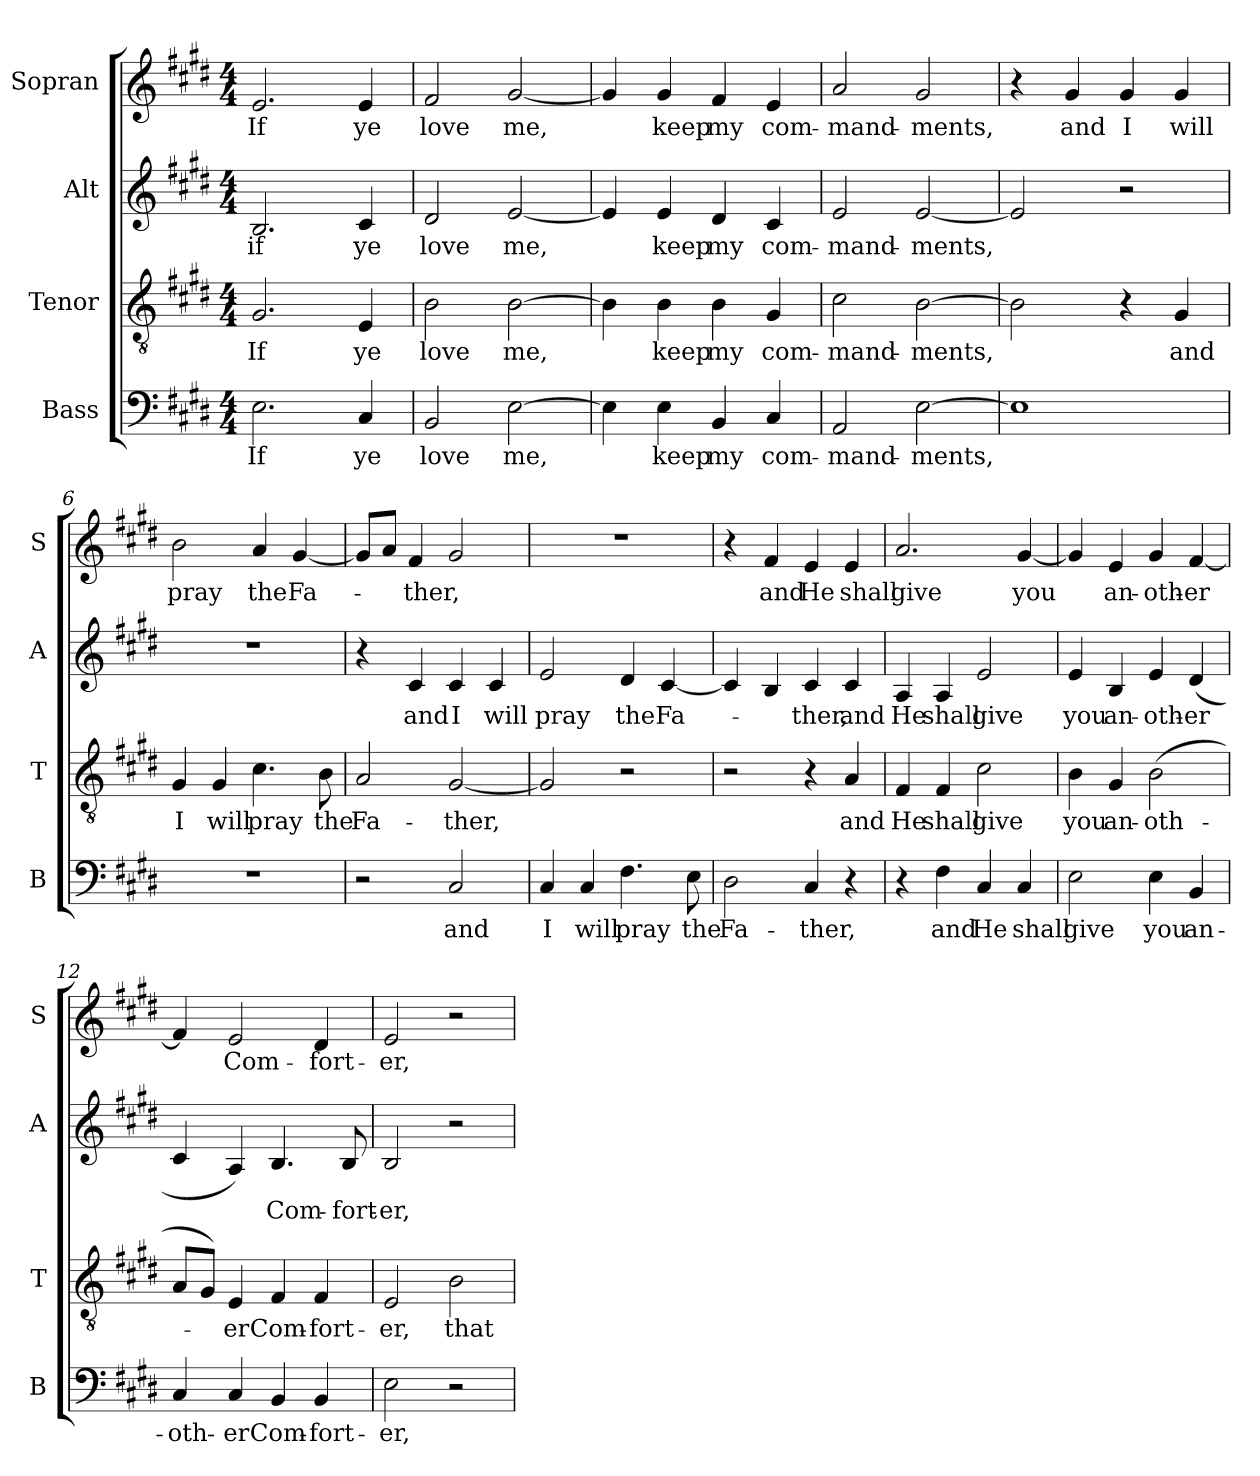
**kern	**text	**kern	**text	**kern	**text	**kern	**text
*part4	*part4	*part3	*part3	*part2	*part2	*part1	*part1
*staff4	*staff4	*staff3	*staff3	*staff2	*staff2	*staff1	*staff1
*I"Bass	*	*I"Tenor	*	*I"Alt	*	*I"Sopran	*
*I'B	*	*I'T	*	*I'A	*	*I'S	*
*clefF4	*	*clefGv2	*	*clefG2	*	*clefG2	*
*k[f#c#g#d#]	*	*k[f#c#g#d#]	*	*k[f#c#g#d#]	*	*k[f#c#g#d#]	*
*E:	*	*E:	*	*E:	*	*E:	*
*M4/4	*	*M4/4	*	*M4/4	*	*M4/4	*
*MM90	*	*MM90	*	*MM90	*	*MM90	*
=1	=1	=1	=1	=1	=1	=1	=1
!	!LO:LY:b	!	!LO:LY:b	!	!LO:LY:b	!	!LO:LY:b
2.E\	If	2.G#/	If	2.B/	if	2.e/	If
!	!LO:LY:b	!	!LO:LY:b	!	!LO:LY:b	!	!LO:LY:b
4C#/	ye	4E/	ye	4c#/	ye	4e/	ye
=2	=2	=2	=2	=2	=2	=2	=2
!	!LO:LY:b	!	!LO:LY:b	!	!LO:LY:b	!	!LO:LY:b
2BB/	love	2B\	love	2d#/	love	2f#/	love
!	!LO:LY:b	!	!LO:LY:b	!	!LO:LY:b	!	!LO:LY:b
[2E\	me,	[2B\	me,	[2e/	me,	[2g#/	me,
=3	=3	=3	=3	=3	=3	=3	=3
4E\]	.	4B\]	.	4e/]	.	4g#/]	.
!	!LO:LY:b	!	!LO:LY:b	!	!LO:LY:b	!	!LO:LY:b
4E\	keep	4B\	keep	4e/	keep	4g#/	keep
!	!LO:LY:b	!	!LO:LY:b	!	!LO:LY:b	!	!LO:LY:b
4BB/	my	4B\	my	4d#/	my	4f#/	my
!	!LO:LY:b	!	!LO:LY:b	!	!LO:LY:b	!	!LO:LY:b
4C#/	com-	4G#/	com-	4c#/	com-	4e/	com-
=4	=4	=4	=4	=4	=4	=4	=4
!	!LO:LY:b	!	!LO:LY:b	!	!LO:LY:b	!	!LO:LY:b
2AA/	-mand-	2c#\	-mand-	2e/	-mand-	2a/	-mand-
!	!LO:LY:b	!	!LO:LY:b	!	!LO:LY:b	!	!LO:LY:b
[2E\	-ments,	[2B\	-ments,	[2e/	-ments,	2g#/	-ments,
=5	=5	=5	=5	=5	=5	=5	=5
1E]	.	2B\]	.	2e/]	.	4r	.
!	!	!	!	!	!	!	!LO:LY:b
.	.	.	.	.	.	4g#/	and
!	!	!	!	!	!	!	!LO:LY:b
.	.	4r	.	2r	.	4g#/	I
!	!	!	!LO:LY:b	!	!	!	!LO:LY:b
.	.	4G#/	and	.	.	4g#/	will
!!LO:LB:g=z
=6	=6	=6	=6	=6	=6	=6	=6
!	!	!	!LO:LY:b	!	!	!	!LO:LY:b
1r	.	4G#/	I	1r	.	2b\	pray
!	!	!	!LO:LY:b	!	!	!	!
.	.	4G#/	will	.	.	.	.
!	!	!	!LO:LY:b	!	!	!	!LO:LY:b
.	.	4.c#\	pray	.	.	4a/	the
!	!	!	!	!	!	!	!LO:LY:b
.	.	.	.	.	.	[4g#/	Fa-
!	!	!	!LO:LY:b	!	!	!	!
.	.	8B\	the	.	.	.	.
=7	=7	=7	=7	=7	=7	=7	=7
!	!	!	!LO:LY:b	!	!	!	!
2r	.	2A/	Fa-	4r	.	8g#/L]	.
.	.	.	.	.	.	8a/J	.
!	!	!	!	!	!LO:LY:b	!	!LO:LY:b
.	.	.	.	4c#/	and	4f#/	-ther,
!	!LO:LY:b	!	!LO:LY:b	!	!LO:LY:b	!	!
2C#/	and	[2G#/	-ther,	4c#/	I	2g#/	.
!	!	!	!	!	!LO:LY:b	!	!
.	.	.	.	4c#/	will	.	.
=8	=8	=8	=8	=8	=8	=8	=8
!	!LO:LY:b	!	!	!	!LO:LY:b	!	!
4C#/	I	2G#/]	.	2e/	pray	1r	.
!	!LO:LY:b	!	!	!	!	!	!
4C#/	will	.	.	.	.	.	.
!	!LO:LY:b	!	!	!	!LO:LY:b	!	!
4.F#\	pray	2r	.	4d#/	the	.	.
!	!	!	!	!	!LO:LY:b	!	!
.	.	.	.	[4c#/	Fa-	.	.
!	!LO:LY:b	!	!	!	!	!	!
8E\	the	.	.	.	.	.	.
=9	=9	=9	=9	=9	=9	=9	=9
!	!LO:LY:b	!	!	!	!	!	!
2D#\	Fa-	2r	.	4c#/]	.	4r	.
!	!	!	!	!	!	!	!LO:LY:b
.	.	.	.	4B/	.	4f#/	and
!	!LO:LY:b	!	!	!	!LO:LY:b	!	!LO:LY:b
4C#/	-ther,	4r	.	4c#/	-ther,	4e/	He
!	!	!	!LO:LY:b	!	!LO:LY:b	!	!LO:LY:b
4r	.	4A/	and	4c#/	and	4e/	shall
=10	=10	=10	=10	=10	=10	=10	=10
!	!	!	!LO:LY:b	!	!LO:LY:b	!	!LO:LY:b
4r	.	4F#/	He	4A/	He	2.a/	give
!	!LO:LY:b	!	!LO:LY:b	!	!LO:LY:b	!	!
4F#\	and	4F#/	shall	4A/	shall	.	.
!	!LO:LY:b	!	!LO:LY:b	!	!LO:LY:b	!	!
4C#/	He	2c#\	give	2e/	give	.	.
!	!LO:LY:b	!	!	!	!	!	!LO:LY:b
4C#/	shall	.	.	.	.	[4g#/	you
!!LO:PB:g=z
=11	=11	=11	=11	=11	=11	=11	=11
!	!LO:LY:b	!	!LO:LY:b	!	!LO:LY:b	!	!
2E\	give	4B\	you	4e/	you	4g#/]	.
!	!	!	!LO:LY:b	!	!LO:LY:b	!	!LO:LY:b
.	.	4G#/	an-	4B/	an-	4e/	an-
!	!LO:LY:b	!	!LO:LY:b	!	!LO:LY:b	!	!LO:LY:b
4E\	you	(<2B\	-oth-	4e/	-oth-	4g#/	-oth-
!	!LO:LY:b	!	!	!	!LO:LY:b	!	!LO:LY:b
4BB/	an-	.	.	(<4d#/	-er	[4f#/	-er
=12	=12	=12	=12	=12	=12	=12	=12
!	!LO:LY:b	!	!	!	!	!	!
4C#/	-oth-	8A/L	.	4c#/	.	4f#/]	.
.	.	8G#/J)	.	.	.	.	.
!	!LO:LY:b	!	!LO:LY:b	!	!	!	!LO:LY:b
4C#/	-er	4E/	-er	4A/)	.	2e/	Com-
!	!LO:LY:b	!	!LO:LY:b	!	!LO:LY:b	!	!
4BB/	Com-	4F#/	Com-	4.B/	Com-	.	.
!	!LO:LY:b	!	!LO:LY:b	!	!	!	!LO:LY:b
4BB/	-fort-	4F#/	-fort-	.	.	4d#/	-fort-
!	!	!	!	!	!LO:LY:b	!	!
.	.	.	.	8B/	-fort-	.	.
=13	=13	=13	=13	=13	=13	=13	=13
!	!LO:LY:b	!	!LO:LY:b	!	!LO:LY:b	!	!LO:LY:b
2E\	-er,	2E/	-er,	2B/	-er,	2e/	-er,
!	!	!	!LO:LY:b	!	!	!	!
2r	.	2B\	that	2r	.	2r	.
=	=	=	=	=	=	=	=
*-	*-	*-	*-	*-	*-	*-	*-
